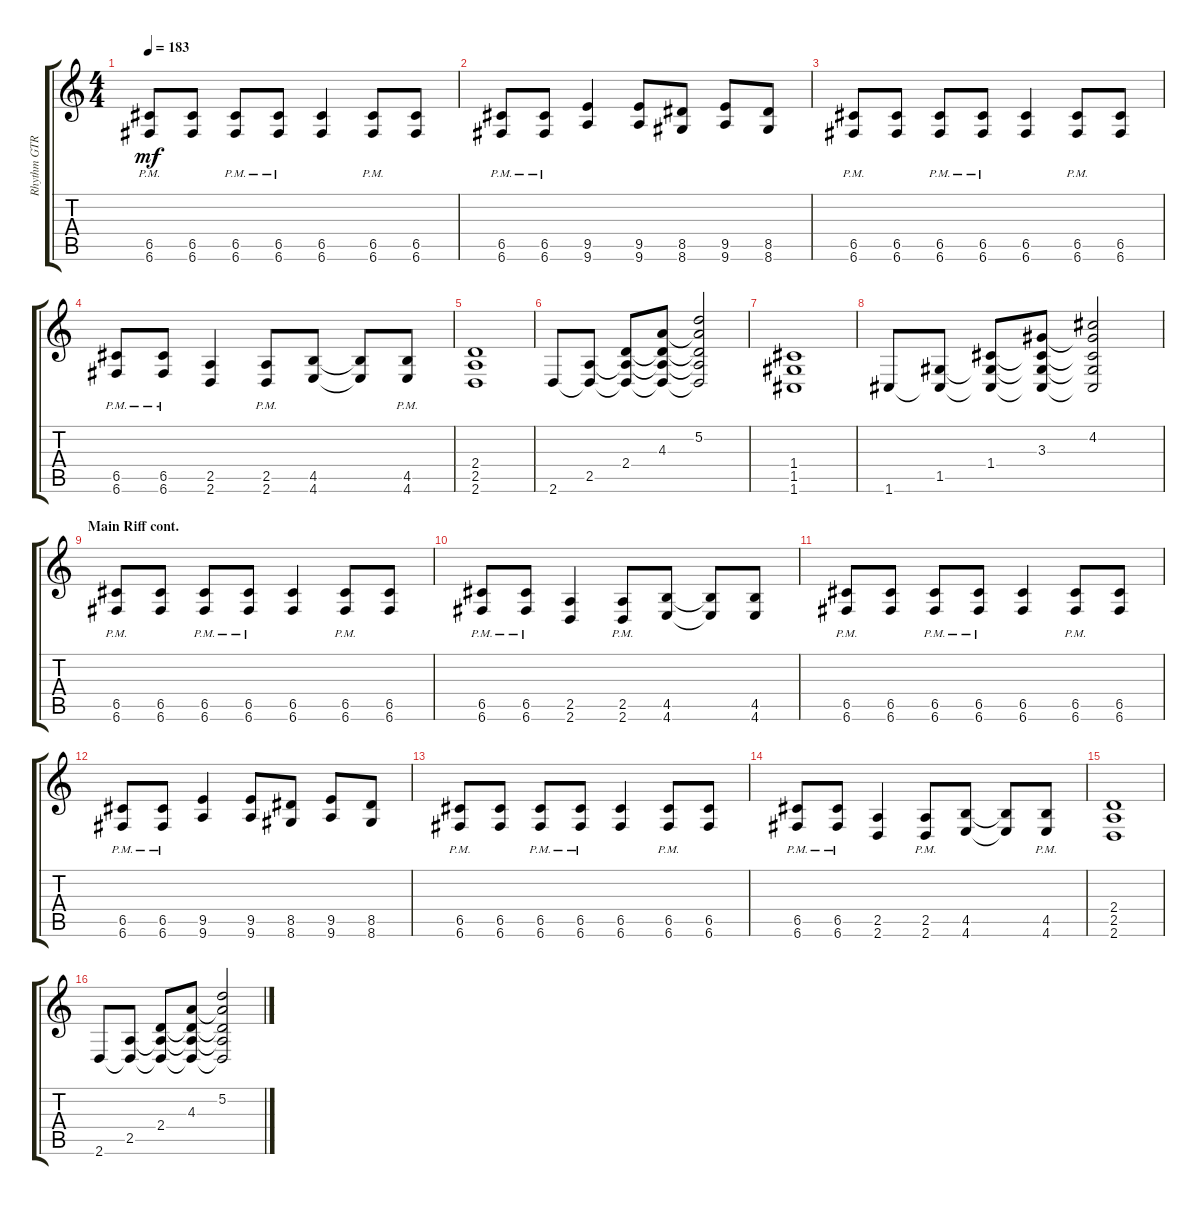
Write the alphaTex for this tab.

\track ("Rhythm GTR 2" "Rhythm GTR") {instrument distortionguitar}
\staff {score tabs}
\tuning (D4 A3 F3 C3 G2 C2) {hide}
\ts (4 4)
\tempo 183
\clef g2
\ks aminor
(6.5{pm} 6.6{pm}).8{dy mf} (6.5 6.6).8 (6.5{pm} 6.6{pm}).8 (6.5{pm} 6.6{pm}).8 (6.5 6.6).4 (6.5{pm} 6.6{pm}).8 (6.5 6.6).8 |
(6.5{pm} 6.6{pm}).8 (6.5{pm} 6.6{pm}).8 (9.5 9.6).4 (9.5 9.6).8 (8.5 8.6).8 (9.5 9.6).8 (8.5 8.6).8 |
(6.5{pm} 6.6{pm}).8 (6.5 6.6).8 (6.5{pm} 6.6{pm}).8 (6.5{pm} 6.6{pm}).8 (6.5 6.6).4 (6.5{pm} 6.6{pm}).8 (6.5 6.6).8 |
(6.5{pm} 6.6{pm}).8 (6.5{pm} 6.6{pm}).8 (2.5 2.6).4 (2.5{pm} 2.6{pm}).8 (4.5 4.6).8 (4.5{t} 4.6{t}).8 (4.5{pm} 4.6{pm}).8 |
(2.4 2.5 2.6).1 |
2.6.8 (2.5 2.6{t}).8 (2.4 2.5{t} 2.6{t}).8 (4.3 2.4{t} 2.5{t} 2.6{t}).8 (5.2 4.3{t} 2.4{t} 2.5{t} 2.6{t}).2 |
(1.4 1.5 1.6).1 |
1.6.8 (1.5 1.6{t}).8 (1.4 1.5{t} 1.6{t}).8 (3.3 1.4{t} 1.5{t} 1.6{t}).8 (4.2 3.3{t} 1.4{t} 1.5{t} 1.6{t}).2 |
\section ("" "Main Riff cont.")
(6.5{pm} 6.6{pm}).8 (6.5 6.6).8 (6.5{pm} 6.6{pm}).8 (6.5{pm} 6.6{pm}).8 (6.5 6.6).4 (6.5{pm} 6.6{pm}).8 (6.5 6.6).8 |
(6.5{pm} 6.6{pm}).8 (6.5{pm} 6.6{pm}).8 (2.5 2.6).4 (2.5{pm} 2.6{pm}).8 (4.5 4.6).8 (4.5{t} 4.6{t}).8 (4.5 4.6).8 |
(6.5{pm} 6.6{pm}).8 (6.5 6.6).8 (6.5{pm} 6.6{pm}).8 (6.5{pm} 6.6{pm}).8 (6.5 6.6).4 (6.5{pm} 6.6{pm}).8 (6.5 6.6).8 |
(6.5{pm} 6.6{pm}).8 (6.5{pm} 6.6{pm}).8 (9.5 9.6).4 (9.5 9.6).8 (8.5 8.6).8 (9.5 9.6).8 (8.5 8.6).8 |
(6.5{pm} 6.6{pm}).8 (6.5 6.6).8 (6.5{pm} 6.6{pm}).8 (6.5{pm} 6.6{pm}).8 (6.5 6.6).4 (6.5{pm} 6.6{pm}).8 (6.5 6.6).8 |
(6.5{pm} 6.6{pm}).8 (6.5{pm} 6.6{pm}).8 (2.5 2.6).4 (2.5{pm} 2.6{pm}).8 (4.5 4.6).8 (4.5{t} 4.6{t}).8 (4.5{pm} 4.6{pm}).8 |
(2.4 2.5 2.6).1 |
2.6.8 (2.5 2.6{t}).8 (2.4 2.5{t} 2.6{t}).8 (4.3 2.4{t} 2.5{t} 2.6{t}).8 (5.2 4.3{t} 2.4{t} 2.5{t} 2.6{t}).2
